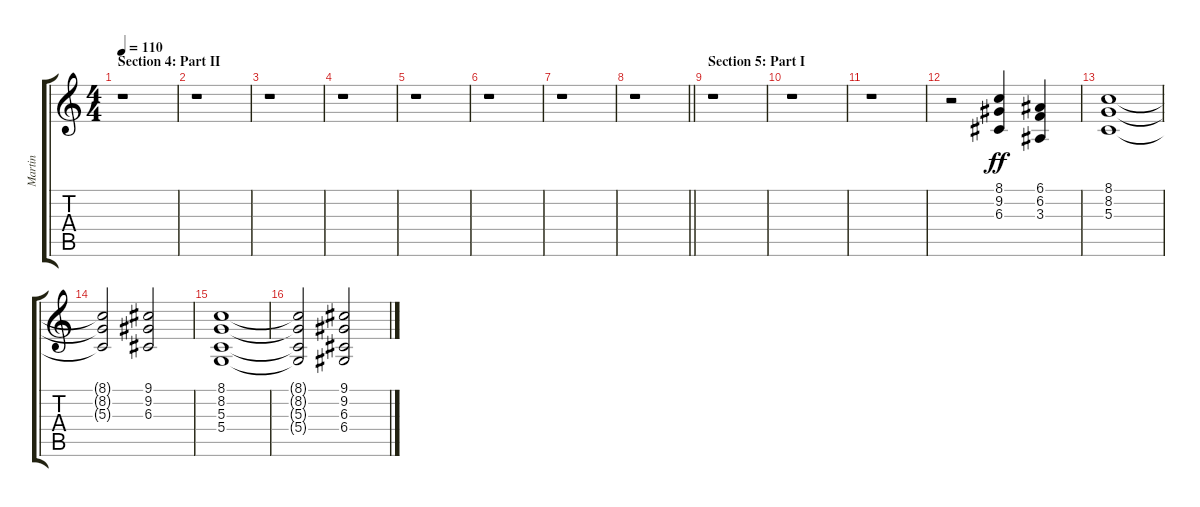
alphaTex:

\track ("Martin" "Martin") {instrument choiraahs}
\staff {score tabs}
\tuning (E4 B3 G3 D3 A2 E2) {hide}
\ts (4 4)
\section ("" "Section 4: Part II")
\tempo 110
\clef g2
\ks c
r.1{dy ff} |
r.1 |
r.1 |
r.1 |
r.1 |
r.1 |
r.1 |
\barLineRight lightlight
r.1 |
\section ("" "Section 5: Part I")
r.1 |
r.1 |
r.1 |
r.2 (8.1 9.2 6.3).4 (6.1 6.2 3.3).4 |
(8.1 8.2 5.3).1 |
(8.1{t} 8.2{t} 5.3{t}).2 (9.1 9.2 6.3).2 |
(8.1 8.2 5.3 5.4).1 |
(8.1{t} 8.2{t} 5.3{t} 5.4{t}).2 (9.1 9.2 6.3 6.4).2
